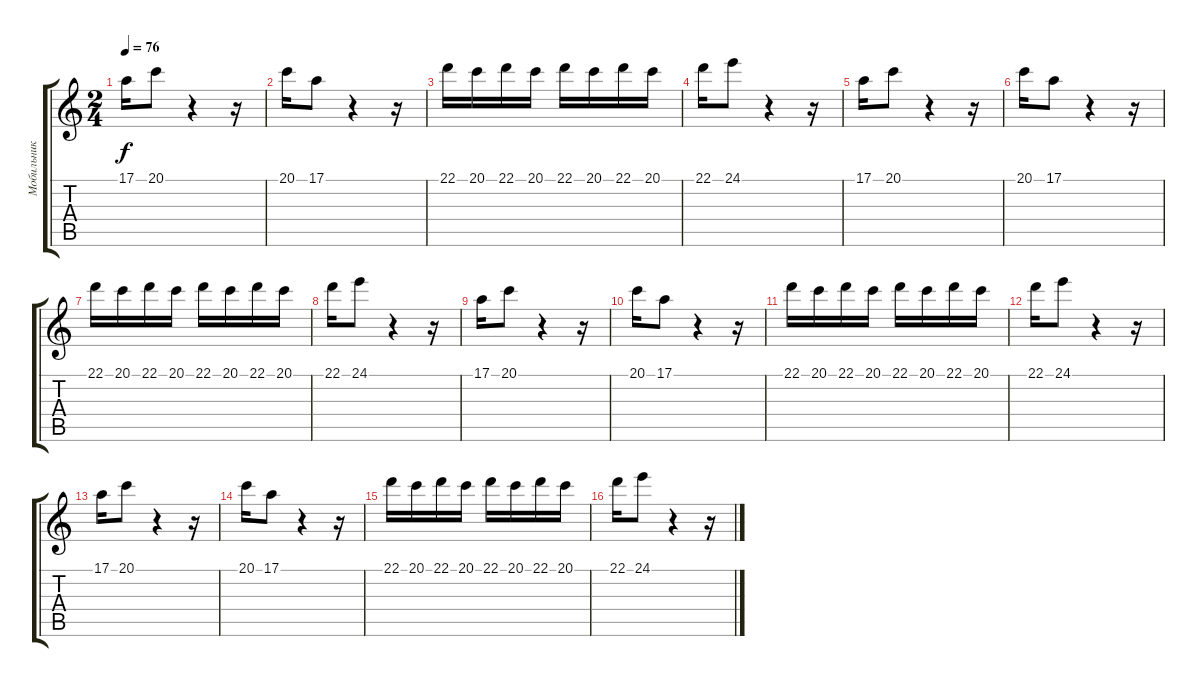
\track ("Мобильник" "Мобильник") {instrument recorder}
\staff {score tabs}
\tuning (E4 B3 G3 D3 A2 E2) {hide}
\ts (2 4)
\tempo 76
\clef g2
\ks c
17.1.16{dy f instrument recorder} 20.1.8 r.4 r.16 |
20.1.16 17.1.8 r.4 r.16 |
22.1.16 20.1.16 22.1.16 20.1.16 22.1.16 20.1.16 22.1.16 20.1.16 |
22.1.16 24.1.8 r.4 r.16 |
17.1.16 20.1.8 r.4 r.16 |
20.1.16 17.1.8 r.4 r.16 |
22.1.16 20.1.16 22.1.16 20.1.16 22.1.16 20.1.16 22.1.16 20.1.16 |
22.1.16 24.1.8 r.4 r.16 |
17.1.16 20.1.8 r.4 r.16 |
20.1.16 17.1.8 r.4 r.16 |
22.1.16 20.1.16 22.1.16 20.1.16 22.1.16 20.1.16 22.1.16 20.1.16 |
22.1.16 24.1.8 r.4 r.16 |
17.1.16 20.1.8 r.4 r.16 |
20.1.16 17.1.8 r.4 r.16 |
22.1.16 20.1.16 22.1.16 20.1.16 22.1.16 20.1.16 22.1.16 20.1.16 |
22.1.16 24.1.8 r.4 r.16
